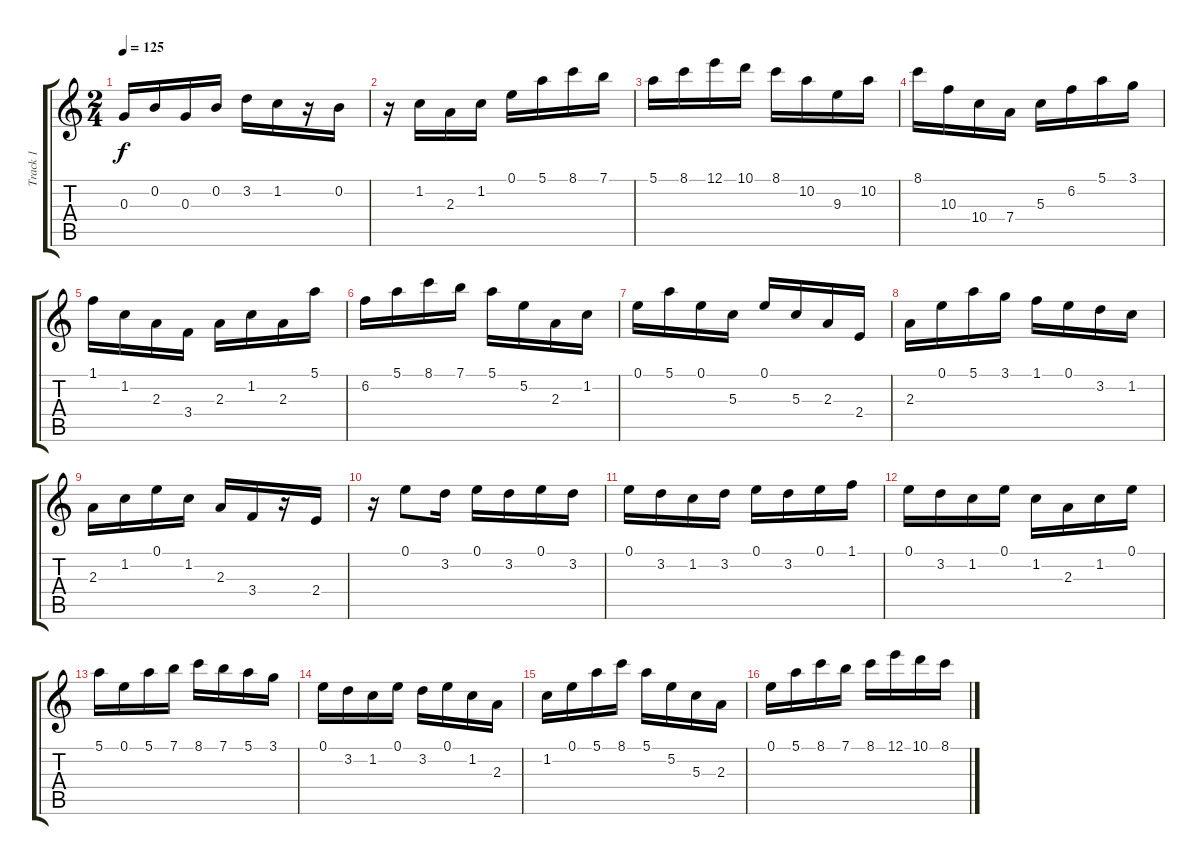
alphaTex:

\track ("Track 1" "Track 1") {instrument distortionguitar}
\staff {score tabs}
\tuning (E4 B3 G3 D3 A2 E2) {hide}
\ts (2 4)
\tempo 125
\clef g2
\ks c
0.3.16{dy f} 0.2.16 0.3.16 0.2.16 3.2.16 1.2.16 r.16 0.2.16 |
r.16 1.2.16 2.3.16 1.2.16 0.1.16 5.1.16 8.1.16 7.1.16 |
5.1.16 8.1.16 12.1.16 10.1.16 8.1.16 10.2.16 9.3.16 10.2.16 |
8.1.16 10.3.16 10.4.16 7.4.16 5.3.16 6.2.16 5.1.16 3.1.16 |
1.1.16 1.2.16 2.3.16 3.4.16 2.3.16 1.2.16 2.3.16 5.1.16 |
6.2.16 5.1.16 8.1.16 7.1.16 5.1.16 5.2.16 2.3.16 1.2.16 |
0.1.16 5.1.16 0.1.16 5.3.16 0.1.16 5.3.16 2.3.16 2.4.16 |
2.3.16 0.1.16 5.1.16 3.1.16 1.1.16 0.1.16 3.2.16 1.2.16 |
2.3.16 1.2.16 0.1.16 1.2.16 2.3.16 3.4.16 r.16 2.4.16 |
r.16 0.1.8 3.2.16 0.1.16 3.2.16 0.1.16 3.2.16 |
0.1.16 3.2.16 1.2.16 3.2.16 0.1.16 3.2.16 0.1.16 1.1.16 |
0.1.16 3.2.16 1.2.16 0.1.16 1.2.16 2.3.16 1.2.16 0.1.16 |
5.1.16 0.1.16 5.1.16 7.1.16 8.1.16 7.1.16 5.1.16 3.1.16 |
0.1.16 3.2.16 1.2.16 0.1.16 3.2.16 0.1.16 1.2.16 2.3.16 |
1.2.16 0.1.16 5.1.16 8.1.16 5.1.16 5.2.16 5.3.16 2.3.16 |
0.1.16 5.1.16 8.1.16 7.1.16 8.1.16 12.1.16 10.1.16 8.1.16
